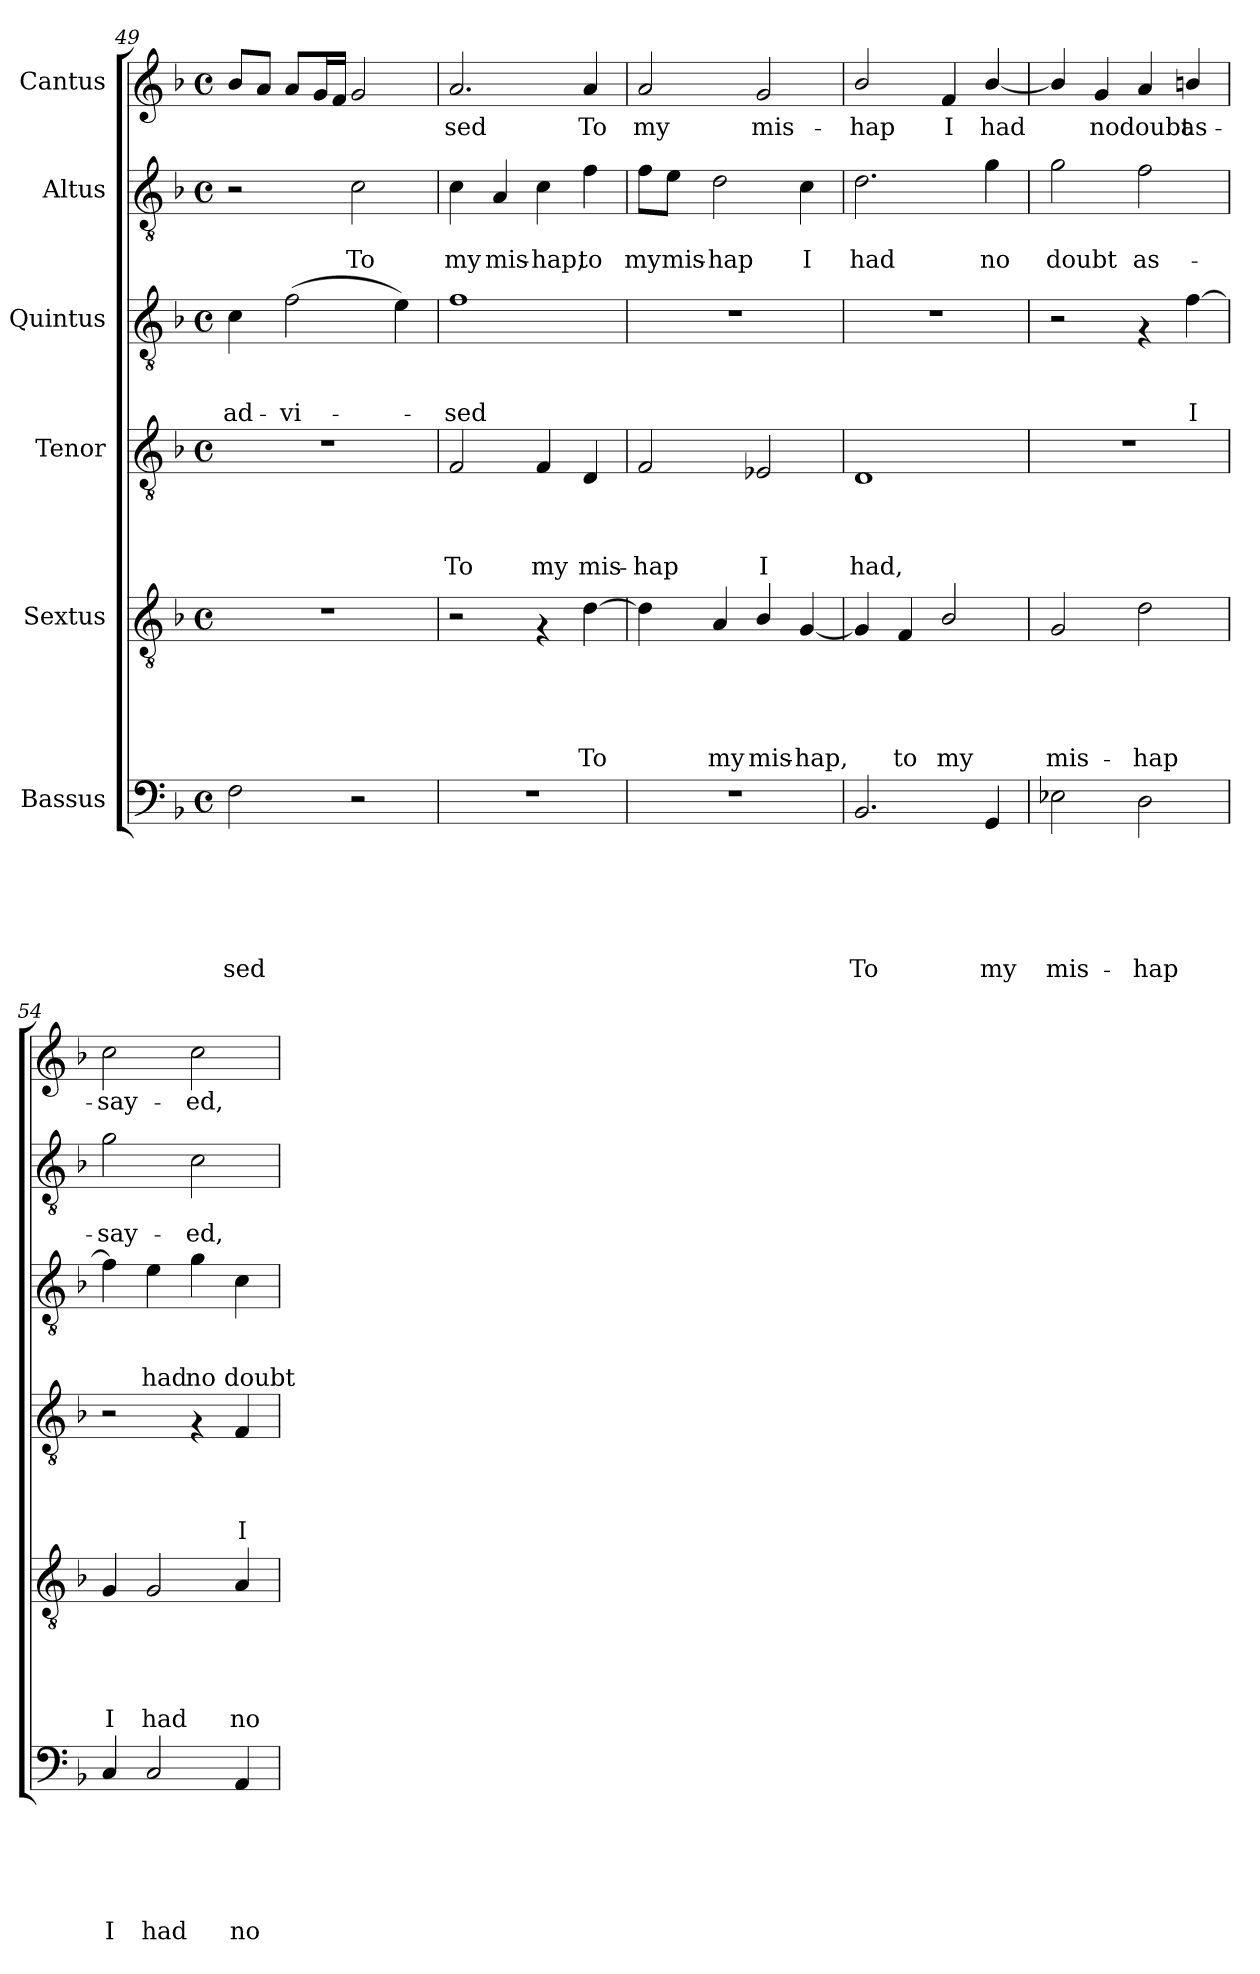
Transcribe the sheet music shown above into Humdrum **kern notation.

**kern	**text	**text	**text	**text	**text	**text	**kern	**text	**text	**text	**text	**text	**kern	**text	**text	**text	**text	**kern	**text	**text	**text	**kern	**text	**text	**kern	**text
*part6	*part6	*part6	*part6	*part6	*part6	*part6	*part5	*part5	*part5	*part5	*part5	*part5	*part4	*part4	*part4	*part4	*part4	*part3	*part3	*part3	*part3	*part2	*part2	*part2	*part1	*part1
*staff6	*staff6	*staff6	*staff6	*staff6	*staff6	*staff6	*staff5	*staff5	*staff5	*staff5	*staff5	*staff5	*staff4	*staff4	*staff4	*staff4	*staff4	*staff3	*staff3	*staff3	*staff3	*staff2	*staff2	*staff2	*staff1	*staff1
*I"Bassus	*	*	*	*	*	*	*I"Sextus	*	*	*	*	*	*I"Tenor	*	*	*	*	*I"Quintus	*	*	*	*I"Altus	*	*	*I"Cantus	*
*clefF4	*	*	*	*	*	*	*clefGv2	*	*	*	*	*	*clefGv2	*	*	*	*	*clefGv2	*	*	*	*clefGv2	*	*	*clefG2	*
*k[b-]	*	*	*	*	*	*	*k[b-]	*	*	*	*	*	*k[b-]	*	*	*	*	*k[b-]	*	*	*	*k[b-]	*	*	*k[b-]	*
*F:	*	*	*	*	*	*	*F:	*	*	*	*	*	*F:	*	*	*	*	*F:	*	*	*	*F:	*	*	*F:	*
*M4/4	*	*	*	*	*	*	*M4/4	*	*	*	*	*	*M4/4	*	*	*	*	*M4/4	*	*	*	*M4/4	*	*	*M4/4	*
*met(c)	*	*	*	*	*	*	*met(c)	*	*	*	*	*	*met(c)	*	*	*	*	*met(c)	*	*	*	*met(c)	*	*	*met(c)	*
=49	=49	=49	=49	=49	=49	=49	=49	=49	=49	=49	=49	=49	=49	=49	=49	=49	=49	=49	=49	=49	=49	=49	=49	=49	=49	=49
!	!	!	!	!	!	!LO:LY:b	!	!	!	!	!	!	!	!	!	!	!	!	!	!	!LO:LY:b	!	!	!	!	!
2F\	.	.	.	.	.	-sed	1r	.	.	.	.	.	1r	.	.	.	.	4c\	.	.	-ad-	2r	.	.	8b-/L	.
.	.	.	.	.	.	.	.	.	.	.	.	.	.	.	.	.	.	.	.	.	.	.	.	.	8a/J	.
!	!	!	!	!	!	!	!	!	!	!	!	!	!	!	!	!	!	!	!	!	!LO:LY:b	!	!	!	!	!
.	.	.	.	.	.	.	.	.	.	.	.	.	.	.	.	.	.	(>2f\	.	.	-vi-	.	.	.	8a/L	.
.	.	.	.	.	.	.	.	.	.	.	.	.	.	.	.	.	.	.	.	.	.	.	.	.	16g/L	.
.	.	.	.	.	.	.	.	.	.	.	.	.	.	.	.	.	.	.	.	.	.	.	.	.	16f/JJ	.
!	!	!	!	!	!	!	!	!	!	!	!	!	!	!	!	!	!	!	!	!	!	!	!	!LO:LY:b	!	!
2r	.	.	.	.	.	.	.	.	.	.	.	.	.	.	.	.	.	.	.	.	.	2c\	.	To	2g/	.
.	.	.	.	.	.	.	.	.	.	.	.	.	.	.	.	.	.	4e\)	.	.	.	.	.	.	.	.
=50	=50	=50	=50	=50	=50	=50	=50	=50	=50	=50	=50	=50	=50	=50	=50	=50	=50	=50	=50	=50	=50	=50	=50	=50	=50	=50
!	!	!	!	!	!	!	!	!	!	!	!	!	!	!	!	!	!LO:LY:b	!	!	!	!LO:LY:b	!	!	!LO:LY:b	!	!LO:LY:b
1r	.	.	.	.	.	.	2r	.	.	.	.	.	2F/	.	.	.	To	1f	.	.	-sed	4c\	.	my	2.a/	-sed
!	!	!	!	!	!	!	!	!	!	!	!	!	!	!	!	!	!	!	!	!	!	!	!	!LO:LY:b	!	!
.	.	.	.	.	.	.	.	.	.	.	.	.	.	.	.	.	.	.	.	.	.	4A/	.	mis-	.	.
!	!	!	!	!	!	!	!	!	!	!	!	!	!	!	!	!	!LO:LY:b	!	!	!	!	!	!	!LO:LY:b	!	!
.	.	.	.	.	.	.	4rF	.	.	.	.	.	4F/	.	.	.	my	.	.	.	.	4c\	.	-hap,	.	.
!	!	!	!	!	!	!	!	!	!	!	!	!LO:LY:b	!	!	!	!	!LO:LY:b	!	!	!	!	!	!	!LO:LY:b	!	!LO:LY:b
.	.	.	.	.	.	.	[>4d\	.	.	.	.	To	4D/	.	.	.	mis-	.	.	.	.	4f\	.	to	4a/	To
=51	=51	=51	=51	=51	=51	=51	=51	=51	=51	=51	=51	=51	=51	=51	=51	=51	=51	=51	=51	=51	=51	=51	=51	=51	=51	=51
!	!	!	!	!	!	!	!	!	!	!	!	!	!	!	!	!	!LO:LY:b	!	!	!	!	!	!	!LO:LY:b	!	!LO:LY:b
1r	.	.	.	.	.	.	4d\]	.	.	.	.	.	2F/	.	.	.	-hap	1r	.	.	.	8f\L	.	my	2a/	my
!	!	!	!	!	!	!	!	!	!	!	!	!	!	!	!	!	!	!	!	!	!	!	!	!LO:LY:b	!	!
.	.	.	.	.	.	.	.	.	.	.	.	.	.	.	.	.	.	.	.	.	.	8e\J	.	mis-	.	.
!	!	!	!	!	!	!	!	!	!	!	!	!LO:LY:b	!	!	!	!	!	!	!	!	!	!	!	!LO:LY:b	!	!
.	.	.	.	.	.	.	4A/	.	.	.	.	my	.	.	.	.	.	.	.	.	.	2d\	.	-hap	.	.
!	!	!	!	!	!	!	!	!	!	!	!	!LO:LY:b	!	!	!	!	!LO:LY:b	!	!	!	!	!	!	!	!	!LO:LY:b
.	.	.	.	.	.	.	4B-/	.	.	.	.	mis-	2E-X/	.	.	.	I	.	.	.	.	.	.	.	2g/	mis-
!	!	!	!	!	!	!	!	!	!	!	!	!LO:LY:b	!	!	!	!	!	!	!	!	!	!	!	!LO:LY:b	!	!
.	.	.	.	.	.	.	[<4G/	.	.	.	.	-hap,	.	.	.	.	.	.	.	.	.	4c\	.	I	.	.
!!LO:PB:g=z
=52	=52	=52	=52	=52	=52	=52	=52	=52	=52	=52	=52	=52	=52	=52	=52	=52	=52	=52	=52	=52	=52	=52	=52	=52	=52	=52
!	!	!	!	!	!	!LO:LY:b	!	!	!	!	!	!	!	!	!	!	!LO:LY:b	!	!	!	!	!	!	!LO:LY:b	!	!LO:LY:b
2.BB-/	.	.	.	.	.	To	4G/]	.	.	.	.	.	1D	.	.	.	had,	1r	.	.	.	2.d\	.	had	2b-/	-hap
!	!	!	!	!	!	!	!	!	!	!	!	!LO:LY:b	!	!	!	!	!	!	!	!	!	!	!	!	!	!
.	.	.	.	.	.	.	4F/	.	.	.	.	to	.	.	.	.	.	.	.	.	.	.	.	.	.	.
!	!	!	!	!	!	!	!	!	!	!	!	!LO:LY:b	!	!	!	!	!	!	!	!	!	!	!	!	!	!LO:LY:b
.	.	.	.	.	.	.	2B-/	.	.	.	.	my	.	.	.	.	.	.	.	.	.	.	.	.	4f/	I
!	!	!	!	!	!	!LO:LY:b	!	!	!	!	!	!	!	!	!	!	!	!	!	!	!	!	!	!LO:LY:b	!	!LO:LY:b
4GG/	.	.	.	.	.	my	.	.	.	.	.	.	.	.	.	.	.	.	.	.	.	4g\	.	no	[<4b-/	had
=53	=53	=53	=53	=53	=53	=53	=53	=53	=53	=53	=53	=53	=53	=53	=53	=53	=53	=53	=53	=53	=53	=53	=53	=53	=53	=53
!	!	!	!	!	!	!LO:LY:b	!	!	!	!	!	!LO:LY:b	!	!	!	!	!	!	!	!	!	!	!	!LO:LY:b	!	!
2E-X\	.	.	.	.	.	mis-	2G/	.	.	.	.	mis-	1r	.	.	.	.	2r	.	.	.	2g\	.	doubt	4b-/]	.
!	!	!	!	!	!	!	!	!	!	!	!	!	!	!	!	!	!	!	!	!	!	!	!	!	!	!LO:LY:b
.	.	.	.	.	.	.	.	.	.	.	.	.	.	.	.	.	.	.	.	.	.	.	.	.	4g/	no
!	!	!	!	!	!	!LO:LY:b	!	!	!	!	!	!LO:LY:b	!	!	!	!	!	!	!	!	!	!	!	!LO:LY:b	!	!LO:LY:b
2D\	.	.	.	.	.	-hap	2d\	.	.	.	.	-hap	.	.	.	.	.	4rF	.	.	.	2f\	.	as-	4a/	doubt
!	!	!	!	!	!	!	!	!	!	!	!	!	!	!	!	!	!	!	!	!	!LO:LY:b	!	!	!	!	!LO:LY:b
.	.	.	.	.	.	.	.	.	.	.	.	.	.	.	.	.	.	[>4f\	.	.	I	.	.	.	4bn/	as-
=54	=54	=54	=54	=54	=54	=54	=54	=54	=54	=54	=54	=54	=54	=54	=54	=54	=54	=54	=54	=54	=54	=54	=54	=54	=54	=54
!	!	!	!	!	!	!LO:LY:b	!	!	!	!	!	!LO:LY:b	!	!	!	!	!	!	!	!	!	!	!	!LO:LY:b	!	!LO:LY:b
4C/	.	.	.	.	.	I	4G/	.	.	.	.	I	2r	.	.	.	.	4f\]	.	.	.	2g\	.	-say-	2cc\	-say-
!	!	!	!	!	!	!LO:LY:b	!	!	!	!	!	!LO:LY:b	!	!	!	!	!	!	!	!	!LO:LY:b	!	!	!	!	!
2C/	.	.	.	.	.	had	2G/	.	.	.	.	had	.	.	.	.	.	4e\	.	.	had	.	.	.	.	.
!	!	!	!	!	!	!	!	!	!	!	!	!	!	!	!	!	!	!	!	!	!LO:LY:b	!	!	!LO:LY:b	!	!LO:LY:b
.	.	.	.	.	.	.	.	.	.	.	.	.	4rF	.	.	.	.	4g\	.	.	no	2c\	.	-ed,	2cc\	-ed,
!	!	!	!	!	!	!LO:LY:b	!	!	!	!	!	!LO:LY:b	!	!	!	!	!LO:LY:b	!	!	!	!LO:LY:b	!	!	!	!	!
4AA/	.	.	.	.	.	no	4A/	.	.	.	.	no	4F/	.	.	.	I	4c\	.	.	doubt	.	.	.	.	.
=	=	=	=	=	=	=	=	=	=	=	=	=	=	=	=	=	=	=	=	=	=	=	=	=	=	=
*-	*-	*-	*-	*-	*-	*-	*-	*-	*-	*-	*-	*-	*-	*-	*-	*-	*-	*-	*-	*-	*-	*-	*-	*-	*-	*-
